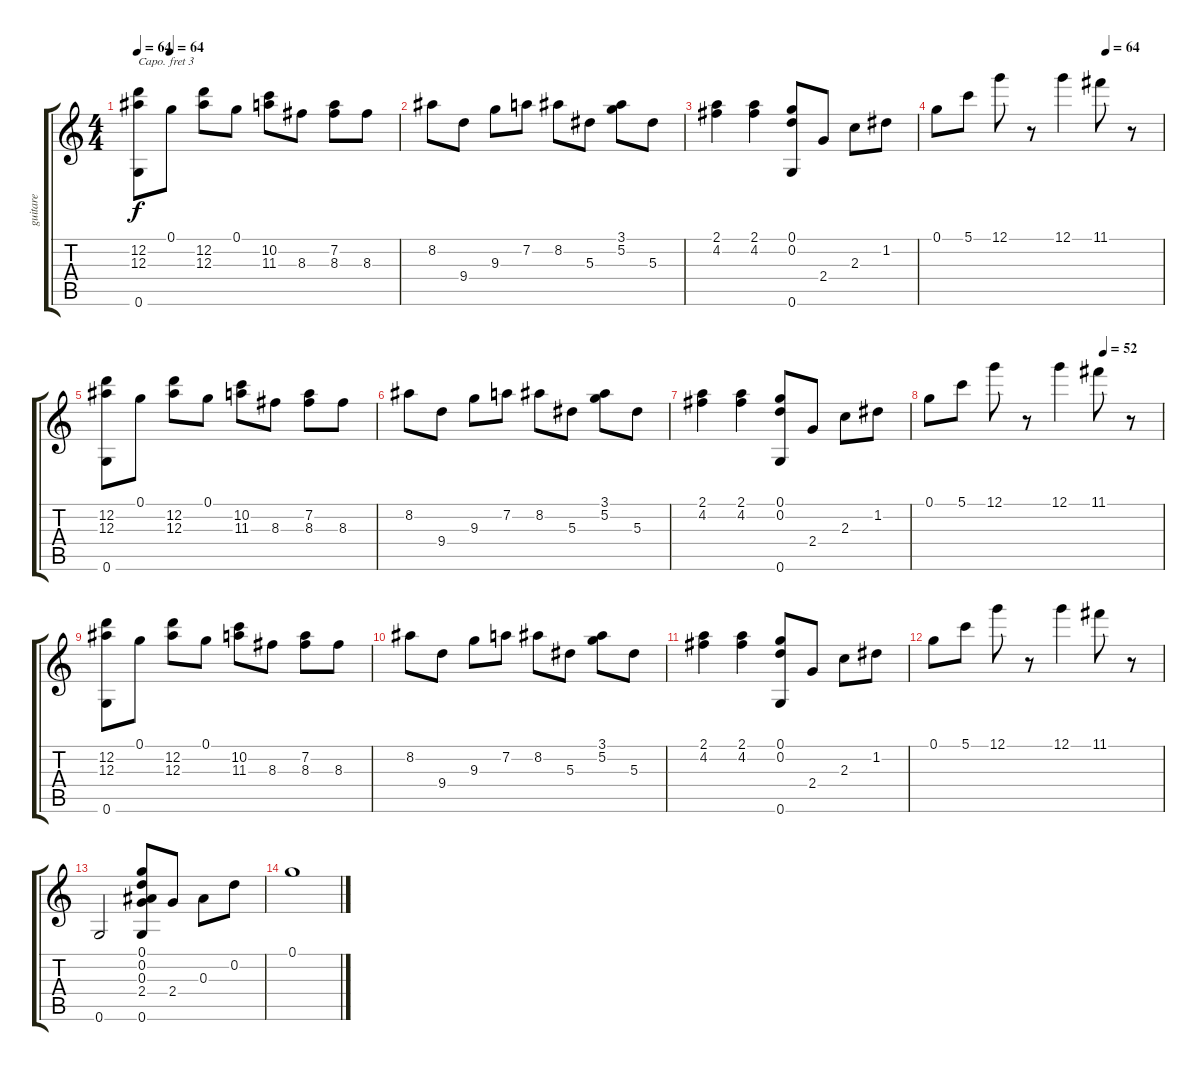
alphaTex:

\track ("guitare" "guitare") {instrument acousticguitarnylon}
\staff {score tabs}
\capo 3
\tuning (E4 B3 G3 D3 A2 E2) {hide}
\ts (4 4)
\tempo 64
\tempo (64 0.125)
\clef g2
\ks c
(12.2 12.3 0.6).8{dy f} 0.1.8 (12.2 12.3).8 0.1.8 (10.2 11.3).8 8.3.8 (7.2 8.3).8 8.3.8 |
8.2.8 9.4.8 9.3.8 7.2.8 8.2.8 5.3.8 (3.1 5.2).8 5.3.8 |
(2.1 4.2).4 (2.1 4.2).4 (0.1 0.2 0.6).8 2.4.8 2.3.8 1.2.8 |
\tempo (64 0.75)
0.1.8 5.1.8 12.1.8 r.8 12.1.4 11.1.8 r.8 |
(12.2 12.3 0.6).8 0.1.8 (12.2 12.3).8 0.1.8 (10.2 11.3).8 8.3.8 (7.2 8.3).8 8.3.8 |
8.2.8 9.4.8 9.3.8 7.2.8 8.2.8 5.3.8 (3.1 5.2).8 5.3.8 |
(2.1 4.2).4 (2.1 4.2).4 (0.1 0.2 0.6).8 2.4.8 2.3.8 1.2.8 |
\tempo (52 0.75)
0.1.8 5.1.8 12.1.8 r.8 12.1.4 11.1.8 r.8 |
(12.2 12.3 0.6).8 0.1.8 (12.2 12.3).8 0.1.8 (10.2 11.3).8 8.3.8 (7.2 8.3).8 8.3.8 |
8.2.8 9.4.8 9.3.8 7.2.8 8.2.8 5.3.8 (3.1 5.2).8 5.3.8 |
(2.1 4.2).4 (2.1 4.2).4 (0.1 0.2 0.6).8 2.4.8 2.3.8 1.2.8 |
0.1.8 5.1.8 12.1.8 r.8 12.1.4 11.1.8 r.8 |
0.6.2 (0.1 0.2 0.3 2.4 0.6).8 2.4.8 0.3.8 0.2.8 |
0.1.1
